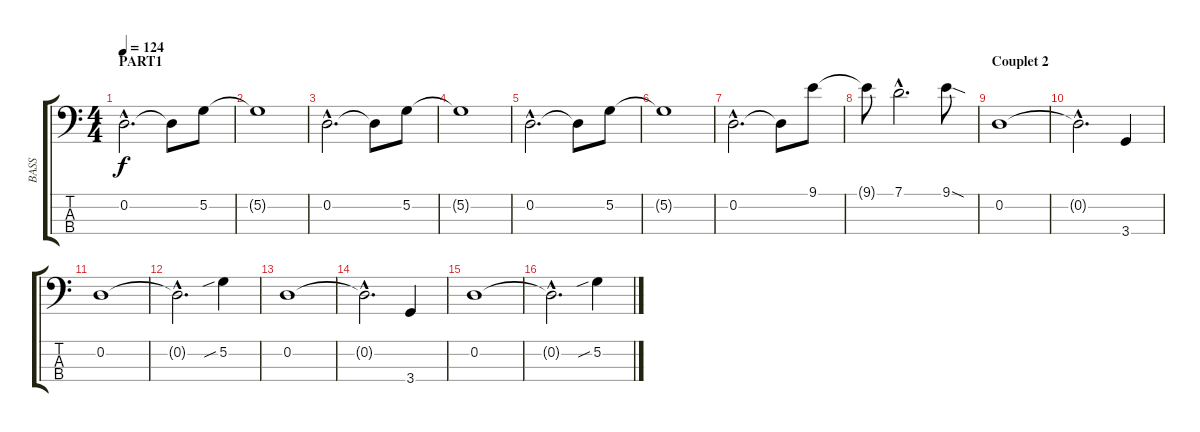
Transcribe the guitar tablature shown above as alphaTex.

\track ("BASS" "BASS") {instrument acousticbass}
\staff {score tabs}
\tuning (G2 D2 A1 E1) {hide}
\ts (4 4)
\section ("" "PART1")
\tempo 124
\clef f4
\ks c
0.2{hac}.2{d dy f} 0.2{t}.8 5.2.8 |
5.2{t}.1 |
0.2{hac}.2{d} 0.2{t}.8 5.2.8 |
5.2{t}.1 |
0.2{hac}.2{d} 0.2{t}.8 5.2.8 |
5.2{t}.1 |
0.2{hac}.2{d} 0.2{t}.8 9.1.8 |
9.1{t}.8 7.1{hac}.2{d} 9.1{sod}.8 |
\section ("" "Couplet 2")
0.2.1 |
0.2{hac t}.2{d} 3.4.4 |
0.2.1 |
0.2{hac t}.2{d} 5.2{sib}.4 |
0.2.1 |
0.2{hac t}.2{d} 3.4.4 |
0.2.1 |
0.2{hac t}.2{d} 5.2{sib}.4
